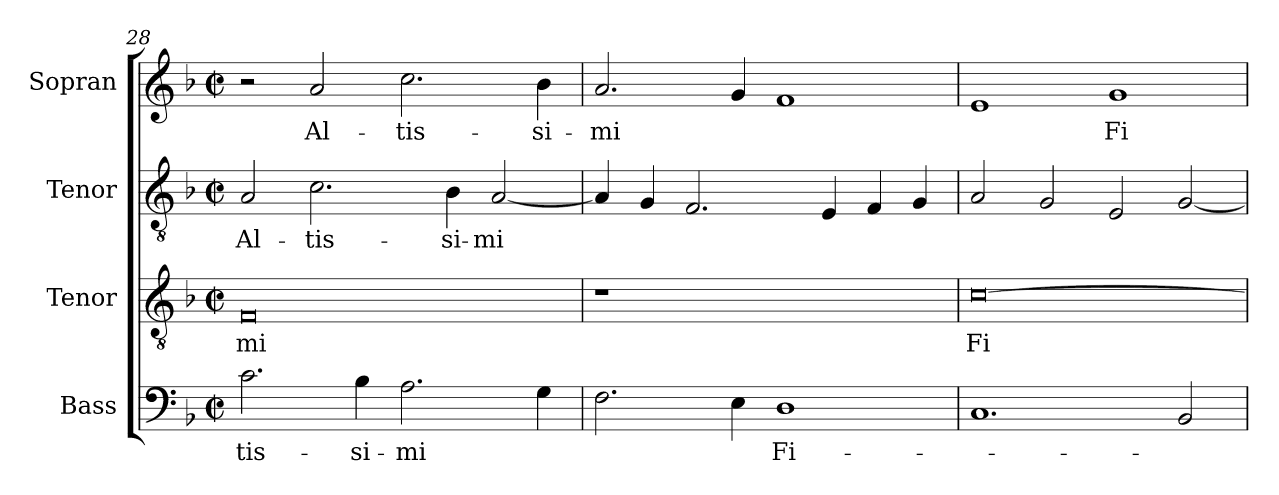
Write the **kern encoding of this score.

**kern	**text	**kern	**text	**kern	**text	**kern	**text
*part4	*part4	*part3	*part3	*part2	*part2	*part1	*part1
*staff4	*staff4	*staff3	*staff3	*staff2	*staff2	*staff1	*staff1
*I"Bass	*	*I"Tenor	*	*I"Tenor	*	*I"Sopran	*
*	*	*I'Tenor	*	*	*	*	*
*clefF4	*	*clefGv2	*	*clefGv2	*	*clefG2	*
*	*	*ITrd7c12	*	*ITrd7c12	*	*	*
*k[b-]	*	*k[b-]	*	*k[b-]	*	*k[b-]	*
*d:	*	*d:	*	*d:	*	*d:	*
*M2/2	*	*M2/2	*	*M2/2	*	*M2/2	*
*met(c|)	*	*met(c|)	*	*met(c|)	*	*met(c|)	*
=28	=28	=28	=28	=28	=28	=28	=28
!	!LO:LY:b:color=#000000	!	!	!	!	!	!
!	!	!	!LO:LY:b:color=#000000	!	!	!	!
!	!	!	!	!	!LO:LY:b:color=#000000	!	!
2.ci\	-tis-	0FFi	-mi	2AAi/	Al-	2r	.
!	!	!	!	!	!LO:LY:b:color=#000000	!	!
!	!	!	!	!	!	!	!LO:LY:b:color=#000000
.	.	.	.	2.Ci\	-tis-	2ai/	Al-
!	!LO:LY:b:color=#000000	!	!	!	!	!	!
4B-i\	-si-	.	.	.	.	.	.
!	!LO:LY:b:color=#000000	!	!	!	!	!	!
!	!	!	!	!	!	!	!LO:LY:b:color=#000000
2.Ai\	-mi	.	.	.	.	2.cci\	-tis-
!	!	!	!	!	!LO:LY:b:color=#000000	!	!
.	.	.	.	4BB-i\	-si-	.	.
!	!	!	!	!	!LO:LY:b:color=#000000	!	!
.	.	.	.	[<2AAi/	-mi	.	.
!	!	!	!	!	!	!	!LO:LY:b:color=#000000
4Gi\	.	.	.	.	.	4b-i\	-si-
!!LO:LB:g=z
=29	=29	=29	=29	=29	=29	=29	=29
!	!	!LO:N:vis=1	!	!	!	!	!
!	!	!	!	!	!	!	!LO:LY:b:color=#000000
2.Fi\	.	1r	.	4AAi/]	.	2.ai/	-mi
.	.	.	.	4GGi/	.	.	.
.	.	.	.	2.FFi/	.	.	.
4Ei\	.	.	.	.	.	4gi/	.
!	!LO:LY:b:color=#000000	!	!	!	!	!	!
1Di	Fi-	1ryy	.	.	.	1fi	.
.	.	.	.	4EEi/	.	.	.
.	.	.	.	4FFi/	.	.	.
.	.	.	.	4GGi/	.	.	.
=30	=30	=30	=30	=30	=30	=30	=30
!	!	!	!LO:LY:b:color=#000000	!	!	!	!
1.Ci	.	[>0Ci	Fi-	2AAi/	.	1ei	.
.	.	.	.	2GGi/	.	.	.
!	!	!	!	!	!	!	!LO:LY:b:color=#000000
.	.	.	.	2EEi/	.	1gi	Fi-
2BB-i/	.	.	.	[<2GGi/	.	.	.
=	=	=	=	=	=	=	=
*-	*-	*-	*-	*-	*-	*-	*-
